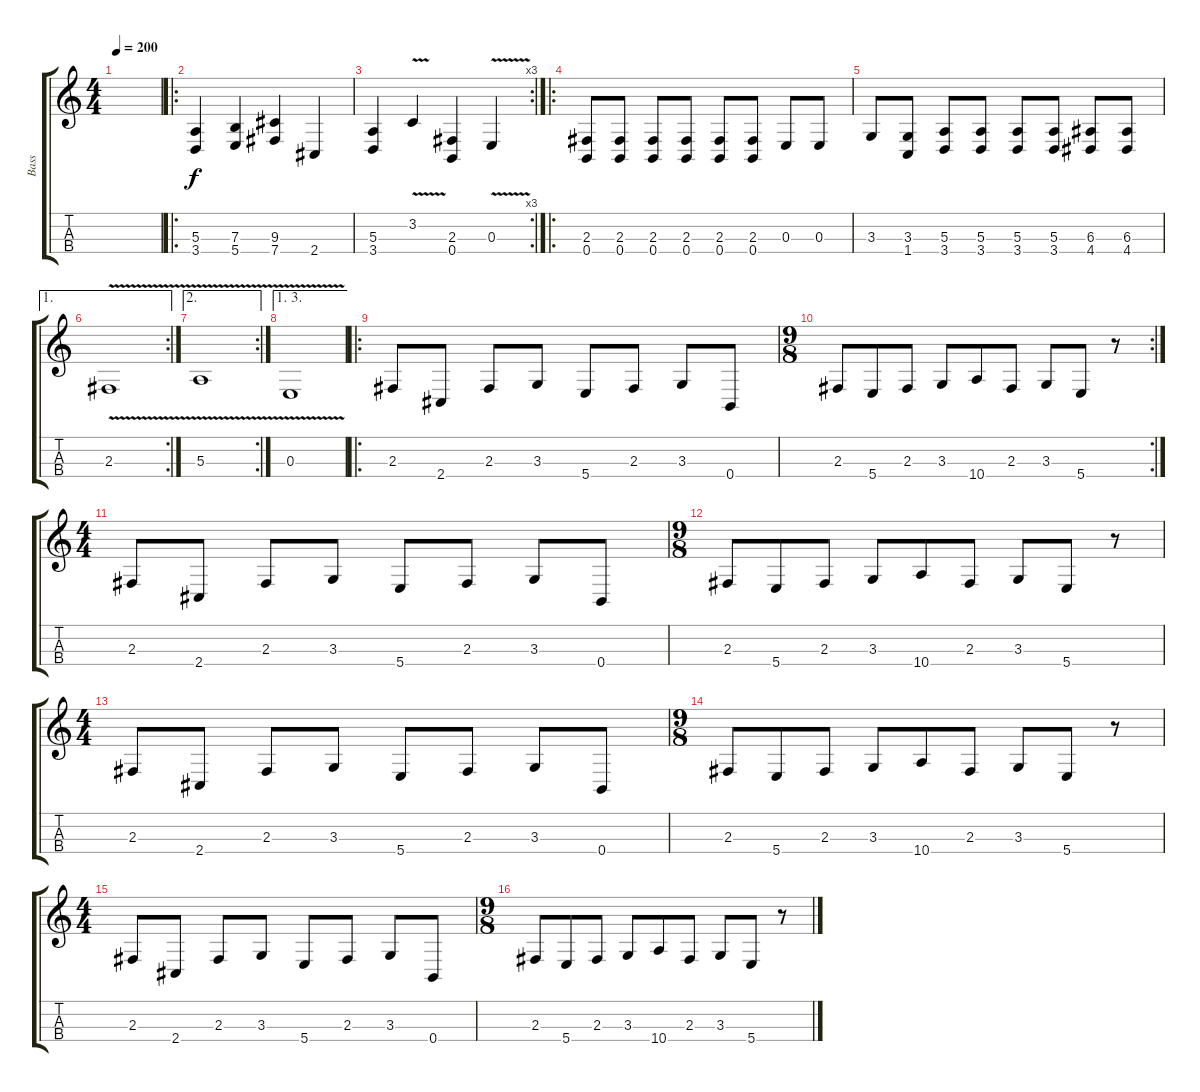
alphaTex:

\track ("Bass" "Bass") {instrument distortionguitar}
\staff {score tabs}
\tuning (D3 A2 E2 B1) {hide}
\ts (4 4)
\tempo 200
\clef g2
\ks c
|
\ro
(5.3 3.4).4 (7.3 5.4).4 (9.3 7.4).4 2.4.4 |
\rc 3
(5.3 3.4).4 3.2{v}.4 (2.3 0.4).4 0.3{v}.4 |
\ro
(2.3 0.4).8 (2.3 0.4).8 (2.3 0.4).8 (2.3 0.4).8 (2.3 0.4).8 (2.3 0.4).8 0.3.8 0.3.8 |
3.3.8 (3.3 1.4).8 (5.3 3.4).8 (5.3 3.4).8 (5.3 3.4).8 (5.3 3.4).8 (6.3 4.4).8 (6.3 4.4).8 |
\ae 1
\rc 2
2.3{v}.1 |
\ae 2
\rc 2
5.3{v}.1 |
\ae (1 3)
0.3{v}.1 |
\ro
2.3.8{instrument electricbasspick} 2.4.8 2.3.8 3.3.8 5.4.8 2.3.8 3.3.8 0.4.8 |
\rc 2
\ts (9 8)
2.3.8 5.4.8 2.3.8 3.3.8 10.4.8 2.3.8 3.3.8 5.4.8 r.8 |
\ts (4 4)
2.3.8 2.4.8 2.3.8 3.3.8 5.4.8 2.3.8 3.3.8 0.4.8 |
\ts (9 8)
2.3.8 5.4.8 2.3.8 3.3.8 10.4.8 2.3.8 3.3.8 5.4.8 r.8 |
\ts (4 4)
2.3.8 2.4.8 2.3.8 3.3.8 5.4.8 2.3.8 3.3.8 0.4.8 |
\ts (9 8)
2.3.8 5.4.8 2.3.8 3.3.8 10.4.8 2.3.8 3.3.8 5.4.8 r.8 |
\ts (4 4)
2.3.8 2.4.8 2.3.8 3.3.8 5.4.8 2.3.8 3.3.8 0.4.8 |
\ts (9 8)
2.3.8 5.4.8 2.3.8 3.3.8 10.4.8 2.3.8 3.3.8 5.4.8 r.8
